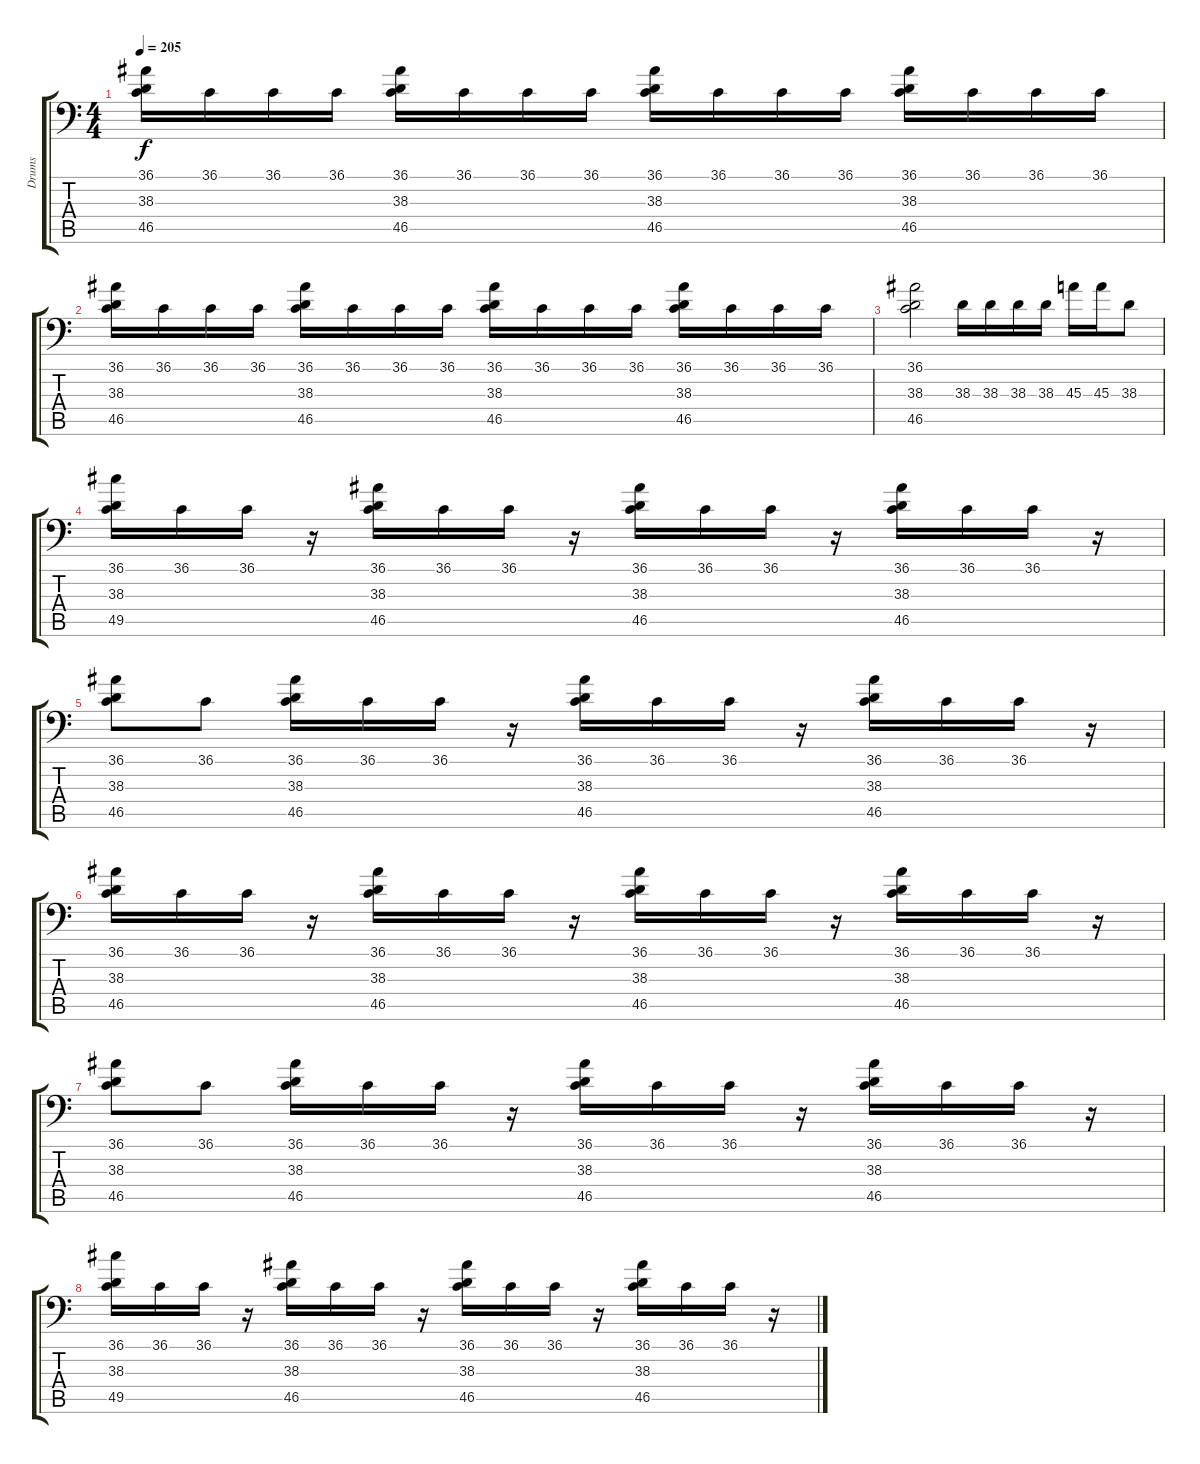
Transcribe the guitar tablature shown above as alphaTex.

\track ("Drums" "Drums") {instrument acousticgrandpiano}
\staff {score tabs}
\tuning (C-1 C-1 C-1 C-1 C-1 C-1) {hide}
\ts (4 4)
\tempo 205
\clef f4
\ks c
(36.1 38.3 46.5).16{dy f} 36.1.16 36.1.16 36.1.16 (36.1 38.3 46.5).16 36.1.16 36.1.16 36.1.16 (36.1 38.3 46.5).16 36.1.16 36.1.16 36.1.16 (36.1 38.3 46.5).16 36.1.16 36.1.16 36.1.16 |
(36.1 38.3 46.5).16 36.1.16 36.1.16 36.1.16 (36.1 38.3 46.5).16 36.1.16 36.1.16 36.1.16 (36.1 38.3 46.5).16 36.1.16 36.1.16 36.1.16 (36.1 38.3 46.5).16 36.1.16 36.1.16 36.1.16 |
(36.1 38.3 46.5).2 38.3.16 38.3.16 38.3.16 38.3.16 45.3.16 45.3.16 38.3.8 |
(36.1 38.3 49.5).16 36.1.16 36.1.16 r.16 (36.1 38.3 46.5).16 36.1.16 36.1.16 r.16 (36.1 38.3 46.5).16 36.1.16 36.1.16 r.16 (36.1 38.3 46.5).16 36.1.16 36.1.16 r.16 |
(36.1 38.3 46.5).8 36.1.8 (36.1 38.3 46.5).16 36.1.16 36.1.16 r.16 (36.1 38.3 46.5).16 36.1.16 36.1.16 r.16 (36.1 38.3 46.5).16 36.1.16 36.1.16 r.16 |
(36.1 38.3 46.5).16 36.1.16 36.1.16 r.16 (36.1 38.3 46.5).16 36.1.16 36.1.16 r.16 (36.1 38.3 46.5).16 36.1.16 36.1.16 r.16 (36.1 38.3 46.5).16 36.1.16 36.1.16 r.16 |
(36.1 38.3 46.5).8 36.1.8 (36.1 38.3 46.5).16 36.1.16 36.1.16 r.16 (36.1 38.3 46.5).16 36.1.16 36.1.16 r.16 (36.1 38.3 46.5).16 36.1.16 36.1.16 r.16 |
(36.1 38.3 49.5).16 36.1.16 36.1.16 r.16 (36.1 38.3 46.5).16 36.1.16 36.1.16 r.16 (36.1 38.3 46.5).16 36.1.16 36.1.16 r.16 (36.1 38.3 46.5).16 36.1.16 36.1.16 r.16
